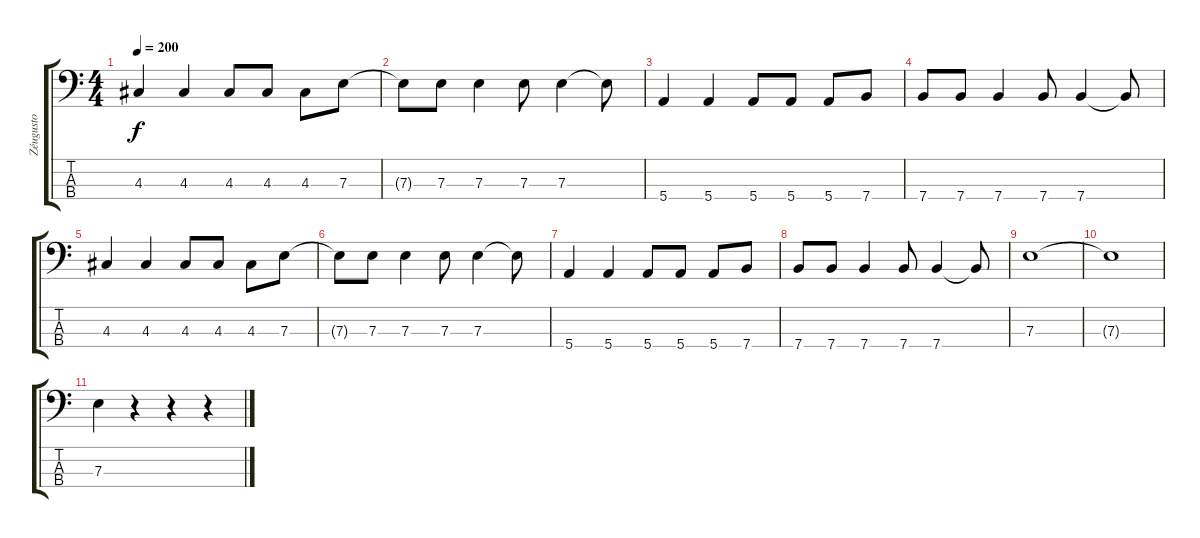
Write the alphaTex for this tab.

\track ("Zéugusto" "Zéugusto") {instrument electricbassfinger}
\staff {score tabs}
\tuning (G2 D2 A1 E1) {hide}
\ts (4 4)
\tempo 200
\clef f4
\ks c
4.3.4{dy f} 4.3.4 4.3.8 4.3.8 4.3.8 7.3.8 |
7.3{t}.8 7.3.8 7.3.4 7.3.8 7.3.4 7.3{t}.8 |
5.4.4 5.4.4 5.4.8 5.4.8 5.4.8 7.4.8 |
7.4.8 7.4.8 7.4.4 7.4.8 7.4.4 7.4{t}.8 |
4.3.4 4.3.4 4.3.8 4.3.8 4.3.8 7.3.8 |
7.3{t}.8 7.3.8 7.3.4 7.3.8 7.3.4 7.3{t}.8 |
5.4.4 5.4.4 5.4.8 5.4.8 5.4.8 7.4.8 |
7.4.8 7.4.8 7.4.4 7.4.8 7.4.4 7.4{t}.8 |
7.3.1 |
7.3{t}.1 |
7.3.4 r.4 r.4 r.4
